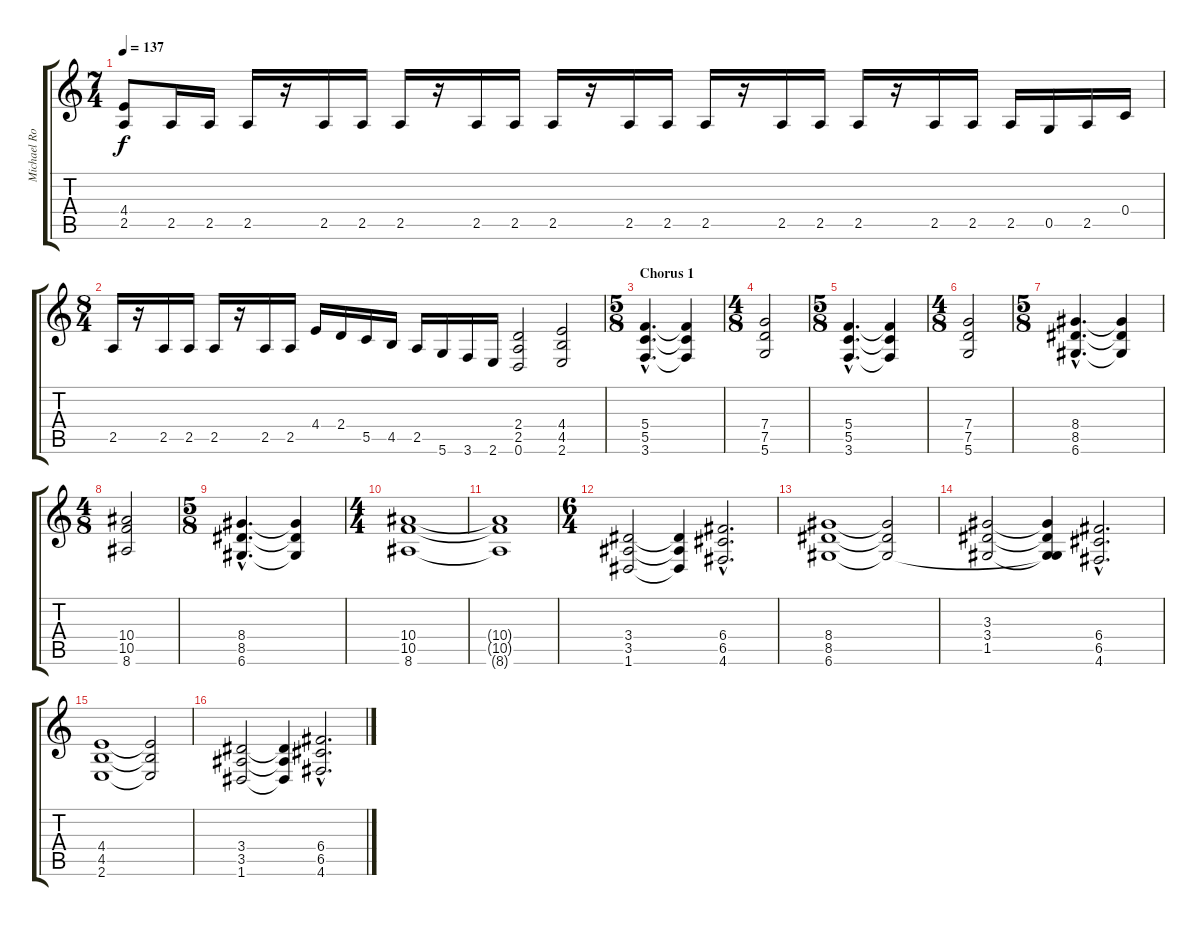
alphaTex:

\track ("Michael Romeo Lead" "Michael Ro") {instrument overdrivenguitar}
\staff {score tabs}
\tuning (D4 A3 F3 C3 G2 D2) {hide}
\ts (7 4)
\tempo 137
\clef g2
\ks c
(4.4 2.5).8{dy f} 2.5.16 2.5.16 2.5.16 r.16 2.5.16 2.5.16 2.5.16 r.16 2.5.16 2.5.16 2.5.16 r.16 2.5.16 2.5.16 2.5.16 r.16 2.5.16 2.5.16 2.5.16 r.16 2.5.16 2.5.16 2.5.16 0.5.16 2.5.16 0.4.16 |
\ts (8 4)
2.5.16 r.16 2.5.16 2.5.16 2.5.16 r.16 2.5.16 2.5.16 4.4.16 2.4.16 5.5.16 4.5.16 2.5.16 5.6.16 3.6.16 2.6.16 (2.4 2.5 0.6).2 (4.4 4.5 2.6).2 |
\ts (5 8)
\section ("" "Chorus 1")
(5.4{hac} 5.5{hac} 3.6{hac}).4{d} (5.4{t} 5.5{t} 3.6{t}).4 |
\ts (4 8)
(7.4 7.5 5.6).2 |
\ts (5 8)
(5.4{hac} 5.5{hac} 3.6{hac}).4{d} (5.4{t} 5.5{t} 3.6{t}).4 |
\ts (4 8)
(7.4 7.5 5.6).2 |
\ts (5 8)
(8.4{hac} 8.5{hac} 6.6{hac}).4{d} (8.4{t} 8.5{t} 6.6{t}).4 |
\ts (4 8)
(10.4 10.5 8.6).2 |
\ts (5 8)
(8.4{hac} 8.5{hac} 6.6{hac}).4{d} (8.4{t} 8.5{t} 6.6{t}).4 |
\ts (4 4)
(10.4 10.5 8.6).1 |
(10.4{t} 10.5{t} 8.6{t}).1 |
\ts (6 4)
(3.4 3.5 1.6).2 (3.4{t} 3.5{t} 1.6{t}).4 (6.4{hac} 6.5{hac} 4.6{hac}).2{d} |
(8.4 8.5 6.6).1 (8.4{t} 8.5{t} 6.6{t}).2 |
(3.3 3.4 1.5).2 (3.3{t} 3.4{t} 1.5{t} 6.6{t}).4 (6.4{hac} 6.5{hac} 4.6{hac}).2{d} |
(4.4 4.5 2.6).1 (4.4{t} 4.5{t} 2.6{t}).2 |
(3.4 3.5 1.6).2 (3.4{t} 3.5{t} 1.6{t}).4 (6.4{hac} 6.5{hac} 4.6{hac}).2{d}
